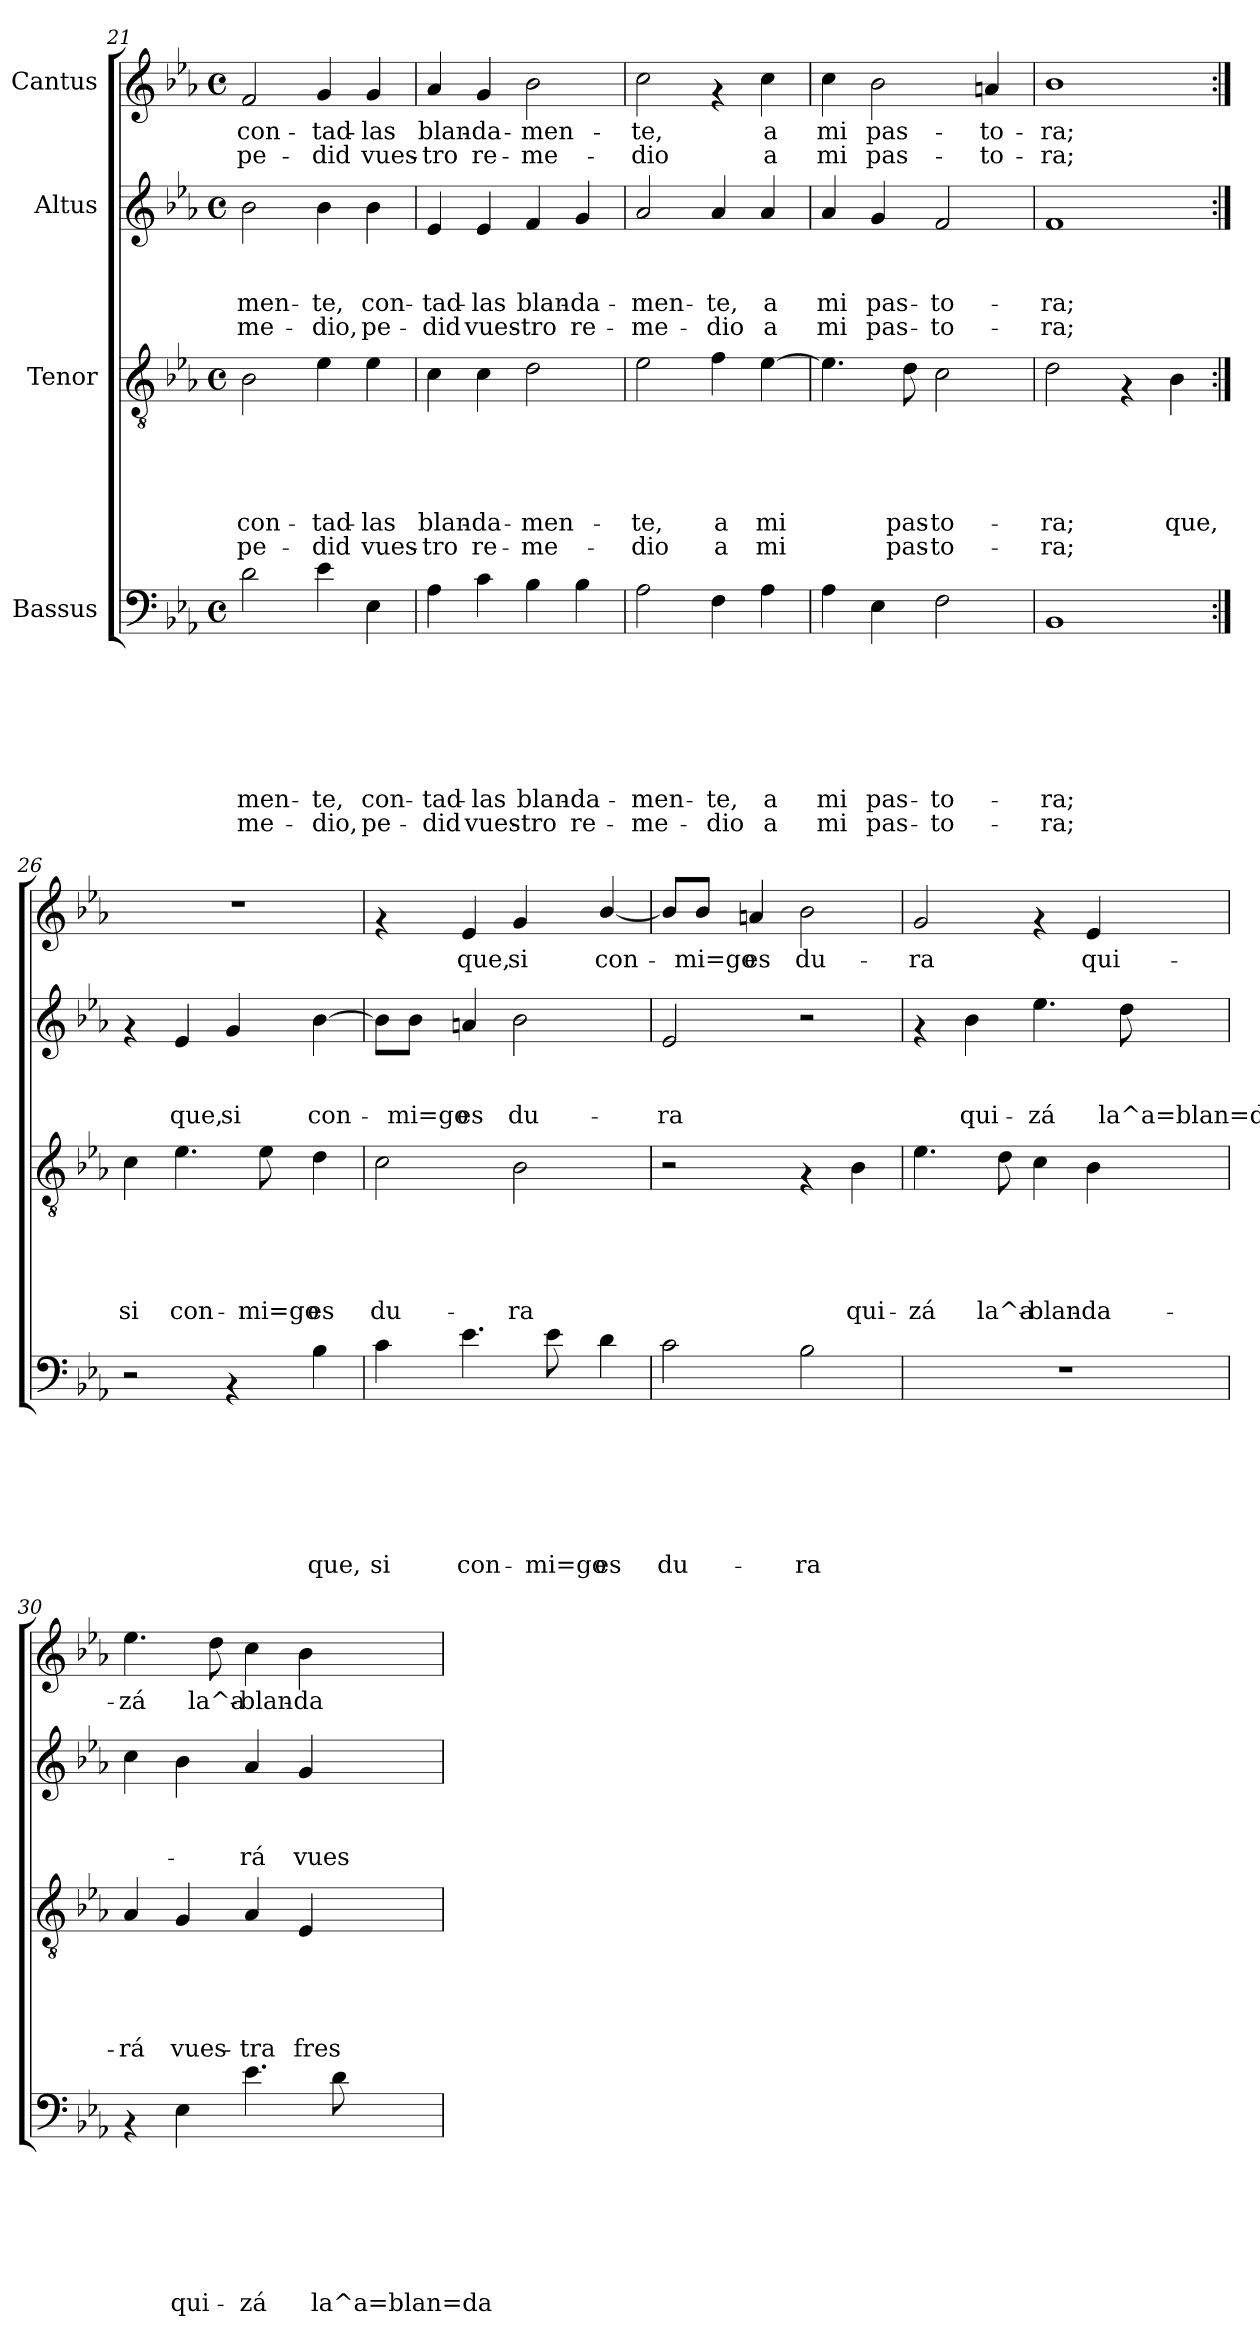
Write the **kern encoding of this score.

**kern	**text	**text	**text	**text	**text	**text	**text	**text	**kern	**text	**text	**text	**text	**text	**text	**kern	**text	**text	**text	**text	**kern	**text	**text
*part4	*part4	*part4	*part4	*part4	*part4	*part4	*part4	*part4	*part3	*part3	*part3	*part3	*part3	*part3	*part3	*part2	*part2	*part2	*part2	*part2	*part1	*part1	*part1
*staff4	*staff4	*staff4	*staff4	*staff4	*staff4	*staff4	*staff4	*staff4	*staff3	*staff3	*staff3	*staff3	*staff3	*staff3	*staff3	*staff2	*staff2	*staff2	*staff2	*staff2	*staff1	*staff1	*staff1
*I"Bassus	*	*	*	*	*	*	*	*	*I"Tenor	*	*	*	*	*	*	*I"Altus	*	*	*	*	*I"Cantus	*	*
*clefF4	*	*	*	*	*	*	*	*	*clefGv2	*	*	*	*	*	*	*clefG2	*	*	*	*	*clefG2	*	*
*k[b-e-a-]	*	*	*	*	*	*	*	*	*k[b-e-a-]	*	*	*	*	*	*	*k[b-e-a-]	*	*	*	*	*k[b-e-a-]	*	*
*E-:	*	*	*	*	*	*	*	*	*E-:	*	*	*	*	*	*	*E-:	*	*	*	*	*E-:	*	*
*M4/4	*	*	*	*	*	*	*	*	*M4/4	*	*	*	*	*	*	*M4/4	*	*	*	*	*M4/4	*	*
*met(c)	*	*	*	*	*	*	*	*	*met(c)	*	*	*	*	*	*	*met(c)	*	*	*	*	*met(c)	*	*
=21	=21	=21	=21	=21	=21	=21	=21	=21	=21	=21	=21	=21	=21	=21	=21	=21	=21	=21	=21	=21	=21	=21	=21
!	!	!	!	!	!	!	!LO:LY:b	!LO:LY:b	!	!	!	!	!	!LO:LY:b	!LO:LY:b	!	!	!	!LO:LY:b	!LO:LY:b	!	!LO:LY:b	!LO:LY:b
2d\	.	.	.	.	.	.	-men-	-me-	2B-\	.	.	.	.	con-	pe-	2b-\	.	.	-men-	-me-	2f/	con-	pe-
!	!	!	!	!	!	!	!LO:LY:b	!LO:LY:b	!	!	!	!	!	!LO:LY:b	!LO:LY:b	!	!	!	!LO:LY:b	!LO:LY:b	!	!LO:LY:b	!LO:LY:b
4e-\	.	.	.	.	.	.	-te,	-dio,	4e-\	.	.	.	.	-tad-	-did	4b-\	.	.	-te,	-dio,	4g/	-tad-	-did
!	!	!	!	!	!	!	!LO:LY:b	!LO:LY:b	!	!	!	!	!	!LO:LY:b	!LO:LY:b	!	!	!	!LO:LY:b	!LO:LY:b	!	!LO:LY:b	!LO:LY:b
4E-\	.	.	.	.	.	.	con-	pe-	4e-\	.	.	.	.	-las	vues-	4b-\	.	.	con-	pe-	4g/	-las	vues-
!!LO:PB:g=z
=22	=22	=22	=22	=22	=22	=22	=22	=22	=22	=22	=22	=22	=22	=22	=22	=22	=22	=22	=22	=22	=22	=22	=22
!	!	!	!	!	!	!	!LO:LY:b	!LO:LY:b	!	!	!	!	!	!LO:LY:b	!LO:LY:b	!	!	!	!LO:LY:b	!LO:LY:b	!	!LO:LY:b	!LO:LY:b
4A-\	.	.	.	.	.	.	-tad-	-did	4c\	.	.	.	.	blan-	-tro	4e-/	.	.	-tad-	-did	4a-/	blan-	-tro
!	!	!	!	!	!	!	!LO:LY:b	!LO:LY:b	!	!	!	!	!	!LO:LY:b	!LO:LY:b	!	!	!	!LO:LY:b	!LO:LY:b	!	!LO:LY:b	!LO:LY:b
4c\	.	.	.	.	.	.	-las	vues-	4c\	.	.	.	.	-da-	re-	4e-/	.	.	-las	vues-	4g/	-da-	re-
!	!	!	!	!	!	!	!LO:LY:b	!LO:LY:b	!	!	!	!	!	!LO:LY:b	!LO:LY:b	!	!	!	!LO:LY:b	!LO:LY:b	!	!LO:LY:b	!LO:LY:b
4B-\	.	.	.	.	.	.	blan-	-tro	2d\	.	.	.	.	-men-	-me-	4f/	.	.	blan-	-tro	2b-\	-men-	-me-
!	!	!	!	!	!	!	!LO:LY:b	!LO:LY:b	!	!	!	!	!	!	!	!	!	!	!LO:LY:b	!LO:LY:b	!	!	!
4B-\	.	.	.	.	.	.	-da-	re-	.	.	.	.	.	.	.	4g/	.	.	-da-	re-	.	.	.
=23	=23	=23	=23	=23	=23	=23	=23	=23	=23	=23	=23	=23	=23	=23	=23	=23	=23	=23	=23	=23	=23	=23	=23
!	!	!	!	!	!	!	!LO:LY:b	!LO:LY:b	!	!	!	!	!	!LO:LY:b	!LO:LY:b	!	!	!	!LO:LY:b	!LO:LY:b	!	!LO:LY:b	!LO:LY:b
2A-\	.	.	.	.	.	.	-men-	-me-	2e-\	.	.	.	.	-te,	-dio	2a-/	.	.	-men-	-me-	2cc\	-te,	-dio
!	!	!	!	!	!	!	!LO:LY:b	!LO:LY:b	!	!	!	!	!	!LO:LY:b	!LO:LY:b	!	!	!	!LO:LY:b	!LO:LY:b	!	!	!
4F\	.	.	.	.	.	.	-te,	-dio	4f\	.	.	.	.	a	a	4a-/	.	.	-te,	-dio	4rf	.	.
!	!	!	!	!	!	!	!LO:LY:b	!LO:LY:b	!	!	!	!	!	!LO:LY:b	!LO:LY:b	!	!	!	!LO:LY:b	!LO:LY:b	!	!LO:LY:b	!LO:LY:b
4A-\	.	.	.	.	.	.	a	a	[>4e-\	.	.	.	.	mi	mi	4a-/	.	.	a	a	4cc\	a	a
=24	=24	=24	=24	=24	=24	=24	=24	=24	=24	=24	=24	=24	=24	=24	=24	=24	=24	=24	=24	=24	=24	=24	=24
!	!	!	!	!	!	!	!LO:LY:b	!LO:LY:b	!	!	!	!	!	!	!	!	!	!	!LO:LY:b	!LO:LY:b	!	!LO:LY:b	!LO:LY:b
4A-\	.	.	.	.	.	.	mi	mi	4.e-\]	.	.	.	.	.	.	4a-/	.	.	mi	mi	4cc\	mi	mi
!	!	!	!	!	!	!	!LO:LY:b	!LO:LY:b	!	!	!	!	!	!	!	!	!	!	!LO:LY:b	!LO:LY:b	!	!LO:LY:b	!LO:LY:b
4E-\	.	.	.	.	.	.	pas-	pas-	.	.	.	.	.	.	.	4g/	.	.	pas-	pas-	2b-\	pas-	pas-
!	!	!	!	!	!	!	!	!	!	!	!	!	!	!LO:LY:b	!LO:LY:b	!	!	!	!	!	!	!	!
.	.	.	.	.	.	.	.	.	8d\	.	.	.	.	pas-	pas-	.	.	.	.	.	.	.	.
!	!	!	!	!	!	!	!LO:LY:b	!LO:LY:b	!	!	!	!	!	!LO:LY:b	!LO:LY:b	!	!	!	!LO:LY:b	!LO:LY:b	!	!	!
2F\	.	.	.	.	.	.	-to-	-to-	2c\	.	.	.	.	-to-	-to-	2f/	.	.	-to-	-to-	.	.	.
!	!	!	!	!	!	!	!	!	!	!	!	!	!	!	!	!	!	!	!	!	!	!LO:LY:b	!LO:LY:b
.	.	.	.	.	.	.	.	.	.	.	.	.	.	.	.	.	.	.	.	.	4an/	-to-	-to-
=25	=25	=25	=25	=25	=25	=25	=25	=25	=25	=25	=25	=25	=25	=25	=25	=25	=25	=25	=25	=25	=25	=25	=25
!	!	!	!	!	!	!	!LO:LY:b	!LO:LY:b	!	!	!	!	!	!LO:LY:b	!LO:LY:b	!	!	!	!LO:LY:b	!LO:LY:b	!	!LO:LY:b	!LO:LY:b
1BB-	.	.	.	.	.	.	-ra;	-ra;	2d\	.	.	.	.	-ra;	-ra;	1f	.	.	-ra;	-ra;	1b-	-ra;	-ra;
.	.	.	.	.	.	.	.	.	4rF	.	.	.	.	.	.	.	.	.	.	.	.	.	.
!	!	!	!	!	!	!	!	!	!	!	!	!	!	!LO:LY:b	!	!	!	!	!	!	!	!	!
.	.	.	.	.	.	.	.	.	4B-\	.	.	.	.	que,	.	.	.	.	.	.	.	.	.
=26:|!	=26:|!	=26:|!	=26:|!	=26:|!	=26:|!	=26:|!	=26:|!	=26:|!	=26:|!	=26:|!	=26:|!	=26:|!	=26:|!	=26:|!	=26:|!	=26:|!	=26:|!	=26:|!	=26:|!	=26:|!	=26:|!	=26:|!	=26:|!
!	!	!	!	!	!	!	!	!	!	!	!	!	!	!LO:LY:b	!	!	!	!	!	!	!	!	!
2r	.	.	.	.	.	.	.	.	4c\	.	.	.	.	si	.	4rf	.	.	.	.	1r	.	.
!	!	!	!	!	!	!	!	!	!	!	!	!	!	!LO:LY:b	!	!	!	!	!LO:LY:b	!	!	!	!
.	.	.	.	.	.	.	.	.	4.e-\	.	.	.	.	con-	.	4e-/	.	.	que,	.	.	.	.
!	!	!	!	!	!	!	!	!	!	!	!	!	!	!	!	!	!	!	!LO:LY:b	!	!	!	!
4rAA	.	.	.	.	.	.	.	.	.	.	.	.	.	.	.	4g/	.	.	si	.	.	.	.
!	!	!	!	!	!	!	!	!	!	!	!	!	!	!LO:LY:b	!	!	!	!	!	!	!	!	!
.	.	.	.	.	.	.	.	.	8e-\	.	.	.	.	-mi=go	.	.	.	.	.	.	.	.	.
!	!	!	!	!	!	!	!LO:LY:b	!	!	!	!	!	!	!LO:LY:b	!	!	!	!	!LO:LY:b	!	!	!	!
4B-\	.	.	.	.	.	.	que,	.	4d\	.	.	.	.	es	.	[>4b-\	.	.	con-	.	.	.	.
=27	=27	=27	=27	=27	=27	=27	=27	=27	=27	=27	=27	=27	=27	=27	=27	=27	=27	=27	=27	=27	=27	=27	=27
!	!	!	!	!	!	!	!LO:LY:b	!	!	!	!	!	!	!LO:LY:b	!	!	!	!	!	!	!	!	!
4c\	.	.	.	.	.	.	si	.	2c\	.	.	.	.	du-	.	8b-\L]	.	.	.	.	4rf	.	.
!	!	!	!	!	!	!	!	!	!	!	!	!	!	!	!	!	!	!	!LO:LY:b	!	!	!	!
.	.	.	.	.	.	.	.	.	.	.	.	.	.	.	.	8b-\J	.	.	-mi=go	.	.	.	.
!	!	!	!	!	!	!	!LO:LY:b	!	!	!	!	!	!	!	!	!	!	!	!LO:LY:b	!	!	!LO:LY:b	!
4.e-\	.	.	.	.	.	.	con-	.	.	.	.	.	.	.	.	4an/	.	.	es	.	4e-/	que,	.
!	!	!	!	!	!	!	!	!	!	!	!	!	!	!LO:LY:b	!	!	!	!	!LO:LY:b	!	!	!LO:LY:b	!
.	.	.	.	.	.	.	.	.	2B-\	.	.	.	.	-ra	.	2b-\	.	.	du-	.	4g/	si	.
!	!	!	!	!	!	!	!LO:LY:b	!	!	!	!	!	!	!	!	!	!	!	!	!	!	!	!
8e-\	.	.	.	.	.	.	-mi=go	.	.	.	.	.	.	.	.	.	.	.	.	.	.	.	.
!	!	!	!	!	!	!	!LO:LY:b	!	!	!	!	!	!	!	!	!	!	!	!	!	!	!LO:LY:b	!
4d\	.	.	.	.	.	.	es	.	.	.	.	.	.	.	.	.	.	.	.	.	[<4b-/	con-	.
!!LO:LB:g=z
=28	=28	=28	=28	=28	=28	=28	=28	=28	=28	=28	=28	=28	=28	=28	=28	=28	=28	=28	=28	=28	=28	=28	=28
!	!	!	!	!	!	!	!LO:LY:b	!	!	!	!	!	!	!	!	!	!	!	!LO:LY:b	!	!	!	!
2c\	.	.	.	.	.	.	du-	.	2r	.	.	.	.	.	.	2e-/	.	.	-ra	.	8b-/L]	.	.
!	!	!	!	!	!	!	!	!	!	!	!	!	!	!	!	!	!	!	!	!	!	!LO:LY:b	!
.	.	.	.	.	.	.	.	.	.	.	.	.	.	.	.	.	.	.	.	.	8b-/J	-mi=go	.
!	!	!	!	!	!	!	!	!	!	!	!	!	!	!	!	!	!	!	!	!	!	!LO:LY:b	!
.	.	.	.	.	.	.	.	.	.	.	.	.	.	.	.	.	.	.	.	.	4an/	es	.
!	!	!	!	!	!	!	!LO:LY:b	!	!	!	!	!	!	!	!	!	!	!	!	!	!	!LO:LY:b	!
2B-\	.	.	.	.	.	.	-ra	.	4rF	.	.	.	.	.	.	2r	.	.	.	.	2b-\	du-	.
!	!	!	!	!	!	!	!	!	!	!	!	!	!	!LO:LY:b	!	!	!	!	!	!	!	!	!
.	.	.	.	.	.	.	.	.	4B-\	.	.	.	.	qui-	.	.	.	.	.	.	.	.	.
=29	=29	=29	=29	=29	=29	=29	=29	=29	=29	=29	=29	=29	=29	=29	=29	=29	=29	=29	=29	=29	=29	=29	=29
!	!	!	!	!	!	!	!	!	!	!	!	!	!	!LO:LY:b	!	!	!	!	!	!	!	!LO:LY:b	!
1r	.	.	.	.	.	.	.	.	4.e-\	.	.	.	.	-zá	.	4rf	.	.	.	.	2g/	-ra	.
!	!	!	!	!	!	!	!	!	!	!	!	!	!	!	!	!	!	!	!LO:LY:b	!	!	!	!
.	.	.	.	.	.	.	.	.	.	.	.	.	.	.	.	4b-\	.	.	qui-	.	.	.	.
!	!	!	!	!	!	!	!	!	!	!	!	!	!	!LO:LY:b	!	!	!	!	!	!	!	!	!
.	.	.	.	.	.	.	.	.	8d\	.	.	.	.	la^a-	.	.	.	.	.	.	.	.	.
!	!	!	!	!	!	!	!	!	!	!	!	!	!	!LO:LY:b	!	!	!	!	!LO:LY:b	!	!	!	!
.	.	.	.	.	.	.	.	.	4c\	.	.	.	.	-blan-	.	4.ee-\	.	.	-zá	.	4rf	.	.
!	!	!	!	!	!	!	!	!	!	!	!	!	!	!LO:LY:b	!	!	!	!	!	!	!	!LO:LY:b	!
.	.	.	.	.	.	.	.	.	4B-\	.	.	.	.	-da-	.	.	.	.	.	.	4e-/	qui-	.
!	!	!	!	!	!	!	!	!	!	!	!	!	!	!	!	!	!	!	!LO:LY:b	!	!	!	!
.	.	.	.	.	.	.	.	.	.	.	.	.	.	.	.	8dd\	.	.	la^a=blan=da-	.	.	.	.
=30	=30	=30	=30	=30	=30	=30	=30	=30	=30	=30	=30	=30	=30	=30	=30	=30	=30	=30	=30	=30	=30	=30	=30
!	!	!	!	!	!	!	!	!	!	!	!	!	!	!LO:LY:b	!	!	!	!	!	!	!	!LO:LY:b	!
4rAA	.	.	.	.	.	.	.	.	4A-/	.	.	.	.	-rá	.	4cc\	.	.	.	.	4.ee-\	-zá	.
!	!	!	!	!	!	!	!LO:LY:b	!	!	!	!	!	!	!LO:LY:b	!	!	!	!	!	!	!	!	!
4E-\	.	.	.	.	.	.	qui-	.	4G/	.	.	.	.	vues-	.	4b-\	.	.	.	.	.	.	.
!	!	!	!	!	!	!	!	!	!	!	!	!	!	!	!	!	!	!	!	!	!	!LO:LY:b	!
.	.	.	.	.	.	.	.	.	.	.	.	.	.	.	.	.	.	.	.	.	8dd\	la^a-	.
!	!	!	!	!	!	!	!LO:LY:b	!	!	!	!	!	!	!LO:LY:b	!	!	!	!	!LO:LY:b	!	!	!LO:LY:b	!
4.e-\	.	.	.	.	.	.	-zá	.	4A-/	.	.	.	.	-tra	.	4a-/	.	.	-rá	.	4cc\	-blan-	.
!	!	!	!	!	!	!	!	!	!	!	!	!	!	!LO:LY:b	!	!	!	!	!LO:LY:b	!	!	!LO:LY:b	!
.	.	.	.	.	.	.	.	.	4E-/	.	.	.	.	fres-	.	4g/	.	.	vues-	.	4b-\	-da-	.
!	!	!	!	!	!	!	!LO:LY:b	!	!	!	!	!	!	!	!	!	!	!	!	!	!	!	!
8d\	.	.	.	.	.	.	la^a=blan=da-	.	.	.	.	.	.	.	.	.	.	.	.	.	.	.	.
=	=	=	=	=	=	=	=	=	=	=	=	=	=	=	=	=	=	=	=	=	=	=	=
*-	*-	*-	*-	*-	*-	*-	*-	*-	*-	*-	*-	*-	*-	*-	*-	*-	*-	*-	*-	*-	*-	*-	*-
